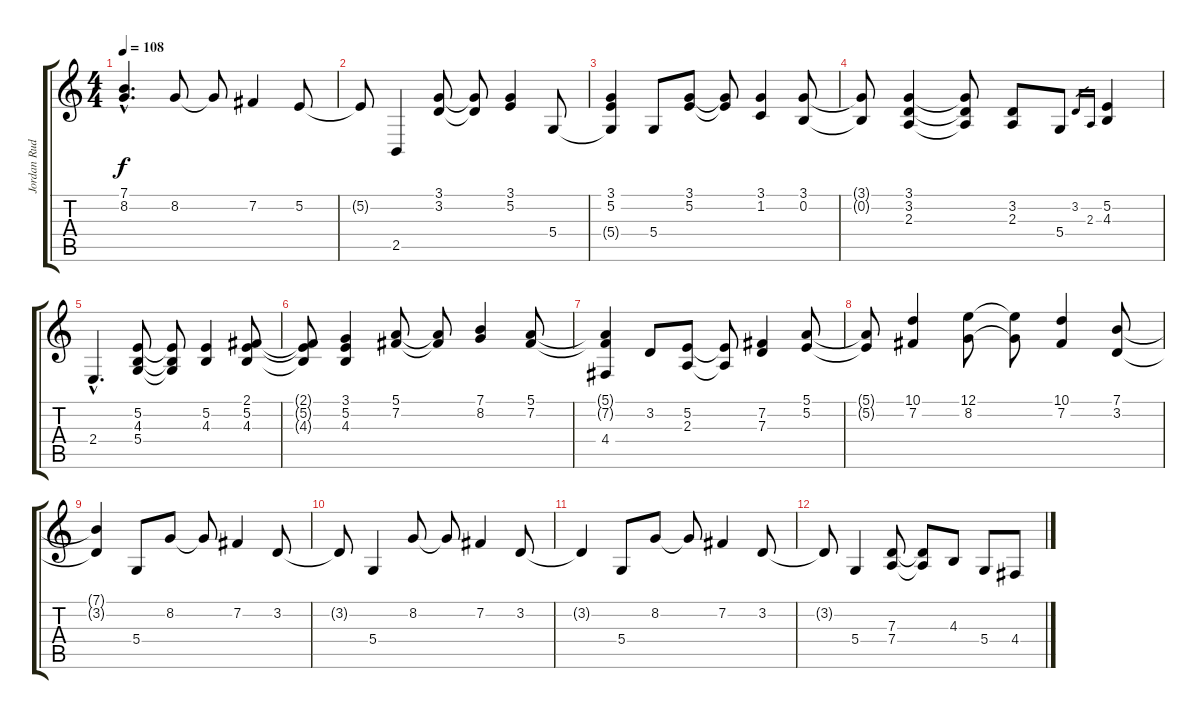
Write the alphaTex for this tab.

\track ("Jordan Rudess - Keyboard" "Jordan Rud") {instrument acousticgrandpiano}
\staff {score tabs}
\tuning (E4 B3 G3 D3 A2 E2) {hide}
\ts (4 4)
\tempo 108
\clef g2
\ks c
(7.1{hac t} 8.2{hac t}).4{d dy f} 8.2.8 8.2{t}.8 7.2.4 5.2.8 |
5.2{t}.8 2.5.4 (3.1 3.2).8 (3.1{t} 3.2{t}).8 (3.1 5.2).4 5.4.8 |
(3.1 5.2 5.4{t}).4 5.4.8 (3.1 5.2).8 (3.1{t} 5.2{t}).8 (3.1 1.2).4 (3.1 0.2).8 |
(3.1{t} 0.2{t}).8 (3.1 3.2 2.3).4 (3.1{t} 3.2{t} 2.3{t}).8 (3.2 2.3).8 5.4.8 3.2.16{gr} 2.3.16{gr} (5.2 4.3).4 |
2.4{hac}.4{d} (5.2 4.3 5.4).8 (5.2{t} 4.3{t} 5.4{t}).8 (5.2 4.3).4 (2.1 5.2 4.3).8 |
(2.1{t} 5.2{t} 4.3{t}).8 (3.1 5.2 4.3).4 (5.1 7.2).8 (5.1{t} 7.2{t}).8 (7.1 8.2).4 (5.1 7.2).8 |
(5.1{t} 7.2{t} 4.4).4 3.2.8 (5.2 2.3).8 (5.2{t} 2.3{t}).8 (7.2 7.3).4 (5.1 5.2).8 |
(5.1{t} 5.2{t}).8 (10.1 7.2).4 (12.1 8.2).8 (12.1{t} 8.2{t}).8 (10.1 7.2).4 (7.1 3.2).8 |
(7.1{t} 3.2{t}).4 5.4.8 8.2.8 8.2{t}.8 7.2.4 3.2.8 |
3.2{t}.8 5.4.4 8.2.8 8.2{t}.8 7.2.4 3.2.8 |
3.2{t}.4 5.4.8 8.2.8 8.2{t}.8 7.2.4 3.2.8 |
3.2{t}.8 5.4.4 (7.3 7.4).8 (7.3{t} 7.4{t}).8 4.3.8 5.4.8 4.4.8
